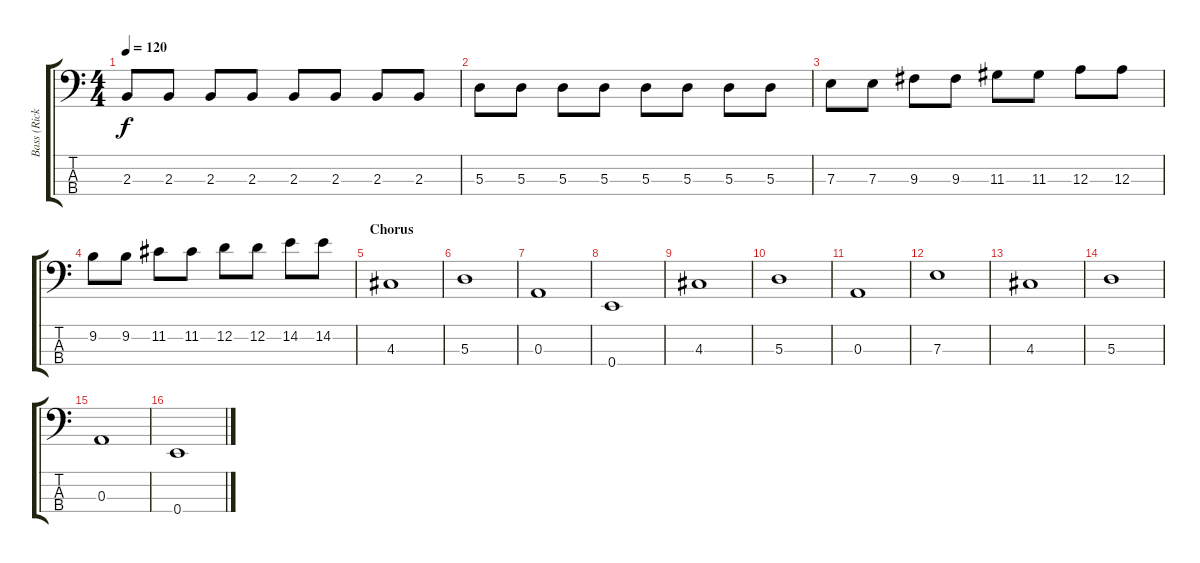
\track ("Bass (Ricky Reed)" "Bass (Rick") {instrument electricbassfinger}
\staff {score tabs}
\tuning (G2 D2 A1 E1) {hide}
\ts (4 4)
\tempo 120
\clef f4
\ks c
2.3.8{dy f} 2.3.8 2.3.8 2.3.8 2.3.8 2.3.8 2.3.8 2.3.8 |
5.3.8 5.3.8 5.3.8 5.3.8 5.3.8 5.3.8 5.3.8 5.3.8 |
7.3.8 7.3.8 9.3.8 9.3.8 11.3.8 11.3.8 12.3.8 12.3.8 |
9.2.8 9.2.8 11.2.8 11.2.8 12.2.8 12.2.8 14.2.8 14.2.8 |
\section ("" "Chorus")
4.3.1 |
5.3.1 |
0.3.1 |
0.4.1 |
4.3.1 |
5.3.1 |
0.3.1 |
7.3.1 |
4.3.1 |
5.3.1 |
0.3.1 |
0.4.1
